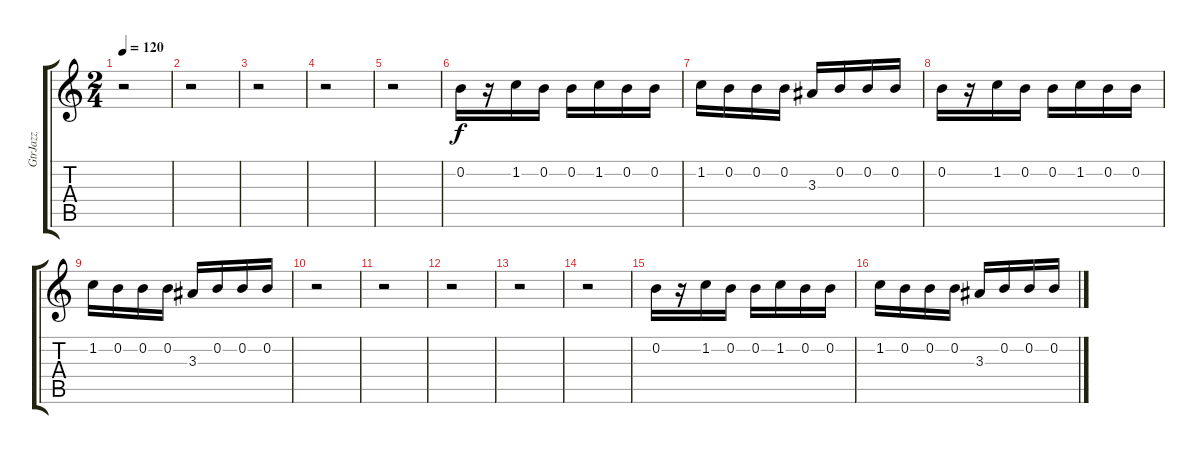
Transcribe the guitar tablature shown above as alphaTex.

\track ("GtrJazz" "GtrJazz") {instrument electricguitarmuted}
\staff {score tabs}
\tuning (E4 B3 G3 D3 A2 E2) {hide}
\ts (2 4)
\tempo 120
\clef g2
\ks c
r.2{dy f} |
r.2 |
r.2 |
r.2 |
r.2 |
0.2.16 r.16 1.2.16 0.2.16 0.2.16 1.2.16 0.2.16 0.2.16 |
1.2.16 0.2.16 0.2.16 0.2.16 3.3.16 0.2.16 0.2.16 0.2.16 |
0.2.16 r.16 1.2.16 0.2.16 0.2.16 1.2.16 0.2.16 0.2.16 |
1.2.16 0.2.16 0.2.16 0.2.16 3.3.16 0.2.16 0.2.16 0.2.16 |
r.2 |
r.2 |
r.2 |
r.2 |
r.2 |
0.2.16 r.16 1.2.16 0.2.16 0.2.16 1.2.16 0.2.16 0.2.16 |
1.2.16 0.2.16 0.2.16 0.2.16 3.3.16 0.2.16 0.2.16 0.2.16
